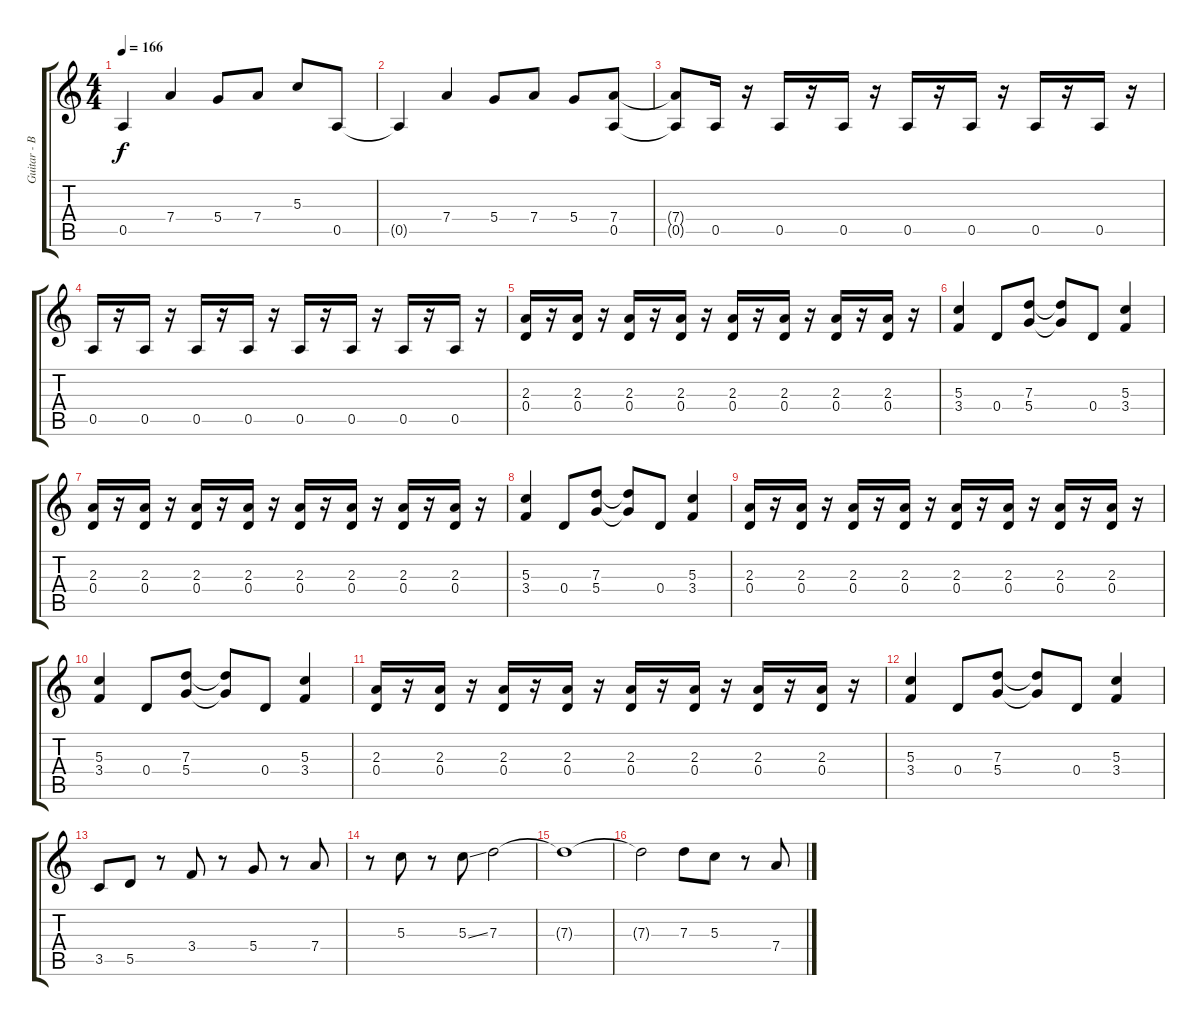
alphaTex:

\track ("Guitar - Blackmore" "Guitar - B") {instrument distortionguitar}
\staff {score tabs}
\tuning (E4 B3 G3 D3 A2 E2) {hide}
\ts (4 4)
\tempo 166
\clef g2
\ks c
0.5.4{dy f} 7.4.4 5.4.8 7.4.8 5.3.8 0.5.8 |
0.5{t}.4 7.4.4 5.4.8 7.4.8 5.4.8 (7.4 0.5).8 |
(7.4{t} 0.5{t}).8 0.5.16 r.16 0.5.16 r.16 0.5.16 r.16 0.5.16 r.16 0.5.16 r.16 0.5.16 r.16 0.5.16 r.16 |
0.5.16 r.16 0.5.16 r.16 0.5.16 r.16 0.5.16 r.16 0.5.16 r.16 0.5.16 r.16 0.5.16 r.16 0.5.16 r.16 |
(2.3 0.4).16{volume 13} r.16 (2.3 0.4).16 r.16 (2.3 0.4).16 r.16 (2.3 0.4).16 r.16 (2.3 0.4).16 r.16 (2.3 0.4).16 r.16 (2.3 0.4).16 r.16 (2.3 0.4).16 r.16 |
(5.3 3.4).4 0.4.8 (7.3 5.4).8 (7.3{t} 5.4{t}).8 0.4.8 (5.3 3.4).4 |
(2.3 0.4).16 r.16 (2.3 0.4).16 r.16 (2.3 0.4).16 r.16 (2.3 0.4).16 r.16 (2.3 0.4).16 r.16 (2.3 0.4).16 r.16 (2.3 0.4).16 r.16 (2.3 0.4).16 r.16 |
(5.3 3.4).4 0.4.8 (7.3 5.4).8 (7.3{t} 5.4{t}).8 0.4.8 (5.3 3.4).4 |
(2.3 0.4).16 r.16 (2.3 0.4).16 r.16 (2.3 0.4).16 r.16 (2.3 0.4).16 r.16 (2.3 0.4).16 r.16 (2.3 0.4).16 r.16 (2.3 0.4).16 r.16 (2.3 0.4).16 r.16 |
(5.3 3.4).4 0.4.8 (7.3 5.4).8 (7.3{t} 5.4{t}).8 0.4.8 (5.3 3.4).4 |
(2.3 0.4).16 r.16 (2.3 0.4).16 r.16 (2.3 0.4).16 r.16 (2.3 0.4).16 r.16 (2.3 0.4).16 r.16 (2.3 0.4).16 r.16 (2.3 0.4).16 r.16 (2.3 0.4).16 r.16 |
(5.3 3.4).4 0.4.8 (7.3 5.4).8 (7.3{t} 5.4{t}).8 0.4.8 (5.3 3.4).4 |
3.5.8 5.5.8 r.8 3.4.8 r.8 5.4.8 r.8 7.4.8 |
r.8 5.3.8 r.8 5.3{ss}.8 7.3.2 |
7.3{t}.1 |
7.3{t}.2 7.3.8 5.3.8 r.8 7.4.8
